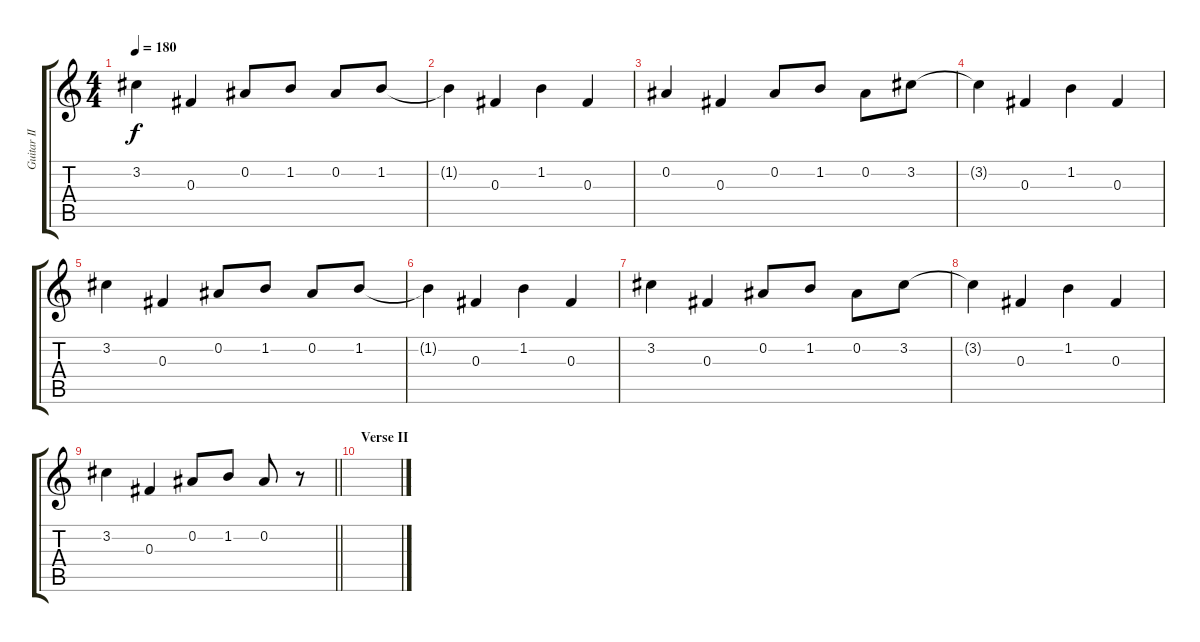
\track ("Guitar II" "Guitar II") {instrument distortionguitar}
\staff {score tabs}
\tuning (Eb4 Bb3 Gb3 Db3 Ab2 Db2) {hide}
\ts (4 4)
\tempo 180
\clef g2
\ks c
3.2.4{dy f} 0.3.4 0.2.8 1.2.8 0.2.8 1.2.8 |
1.2{t}.4 0.3.4 1.2.4 0.3.4 |
0.2.4 0.3.4 0.2.8 1.2.8 0.2.8 3.2.8 |
3.2{t}.4 0.3.4 1.2.4 0.3.4 |
3.2.4 0.3.4 0.2.8 1.2.8 0.2.8 1.2.8 |
1.2{t}.4 0.3.4 1.2.4 0.3.4 |
3.2.4 0.3.4 0.2.8 1.2.8 0.2.8 3.2.8 |
3.2{t}.4 0.3.4 1.2.4 0.3.4 |
\barLineRight lightlight
3.2.4 0.3.4 0.2.8 1.2.8 0.2.8 r.8 |
\section ("" "Verse II")
